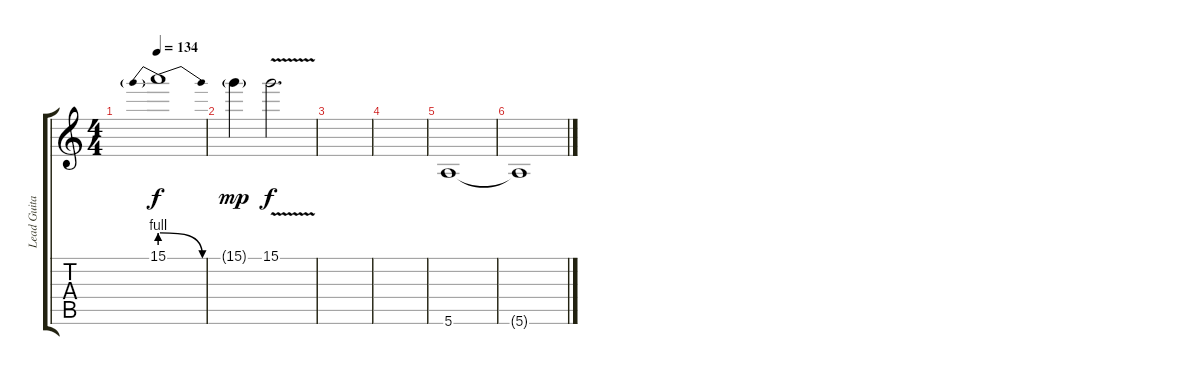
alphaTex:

\track ("Lead Guitar" "Lead Guita") {instrument overdrivenguitar}
\staff {score tabs}
\tuning (E4 B3 G3 D3 A2 E2) {hide}
\ts (4 4)
\tempo 134
\clef g2
\ks c
15.1{be (prebendrelease 0 4 60 0)}.1{dy f} |
15.1{g}.4{dy mp} 15.1{v}.2{d dy f} |
|
|
5.6.1 |
5.6{t}.1
